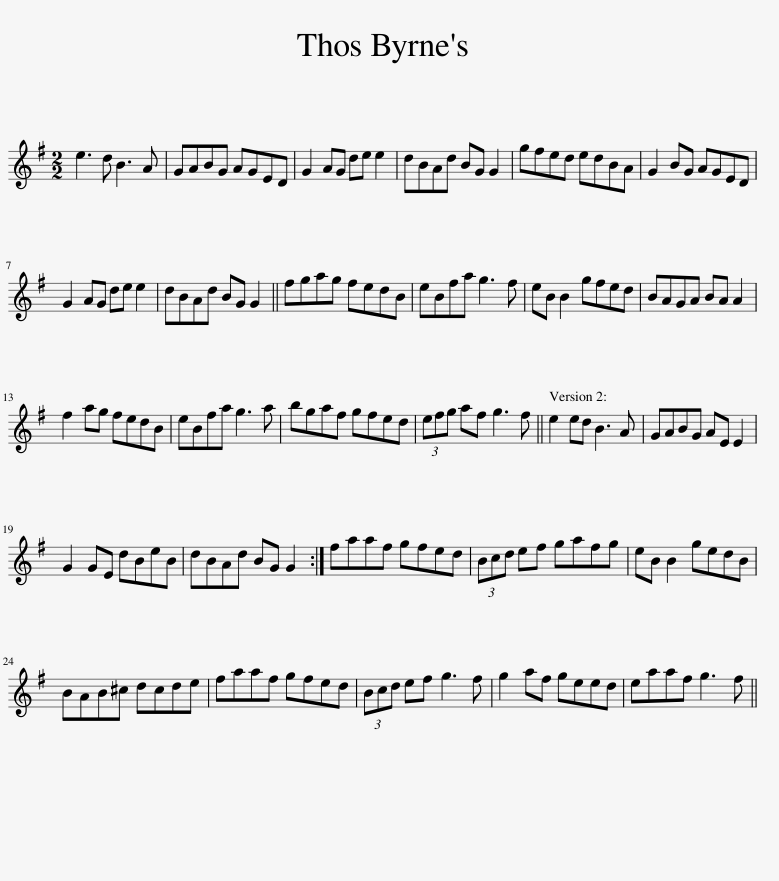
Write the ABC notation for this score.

X:1
L:1/8
M:2/2
I:linebreak $
K:G
V:1 treble
V:1
 e3 d B3 A | GABG AGED | G2 AG de e2 | dBAd BG G2 | gfed edBA | %5
 G2 BG AGED |$ G2 AG de e2 | dBAd BG G2 || fgag fedB | eBfa g3 f | %10
 eB B2 gfed | BAGA BA A2 |$ f2 ag fedB | eBfa g3 a | bgaf gfed | %15
 (3efg af g3 f || e2 ed B3 A | GABG AE E2 |$ G2 GE dBeB | dBAd BG G2 :| %20
 faaf gfed | (3Bcd ef gafg | eB B2 gedB |$ BAB^c dcde | faaf gfed | %25
 (3Bcd ef g3 f | g2 af geed | eaaf g3 f || %28
